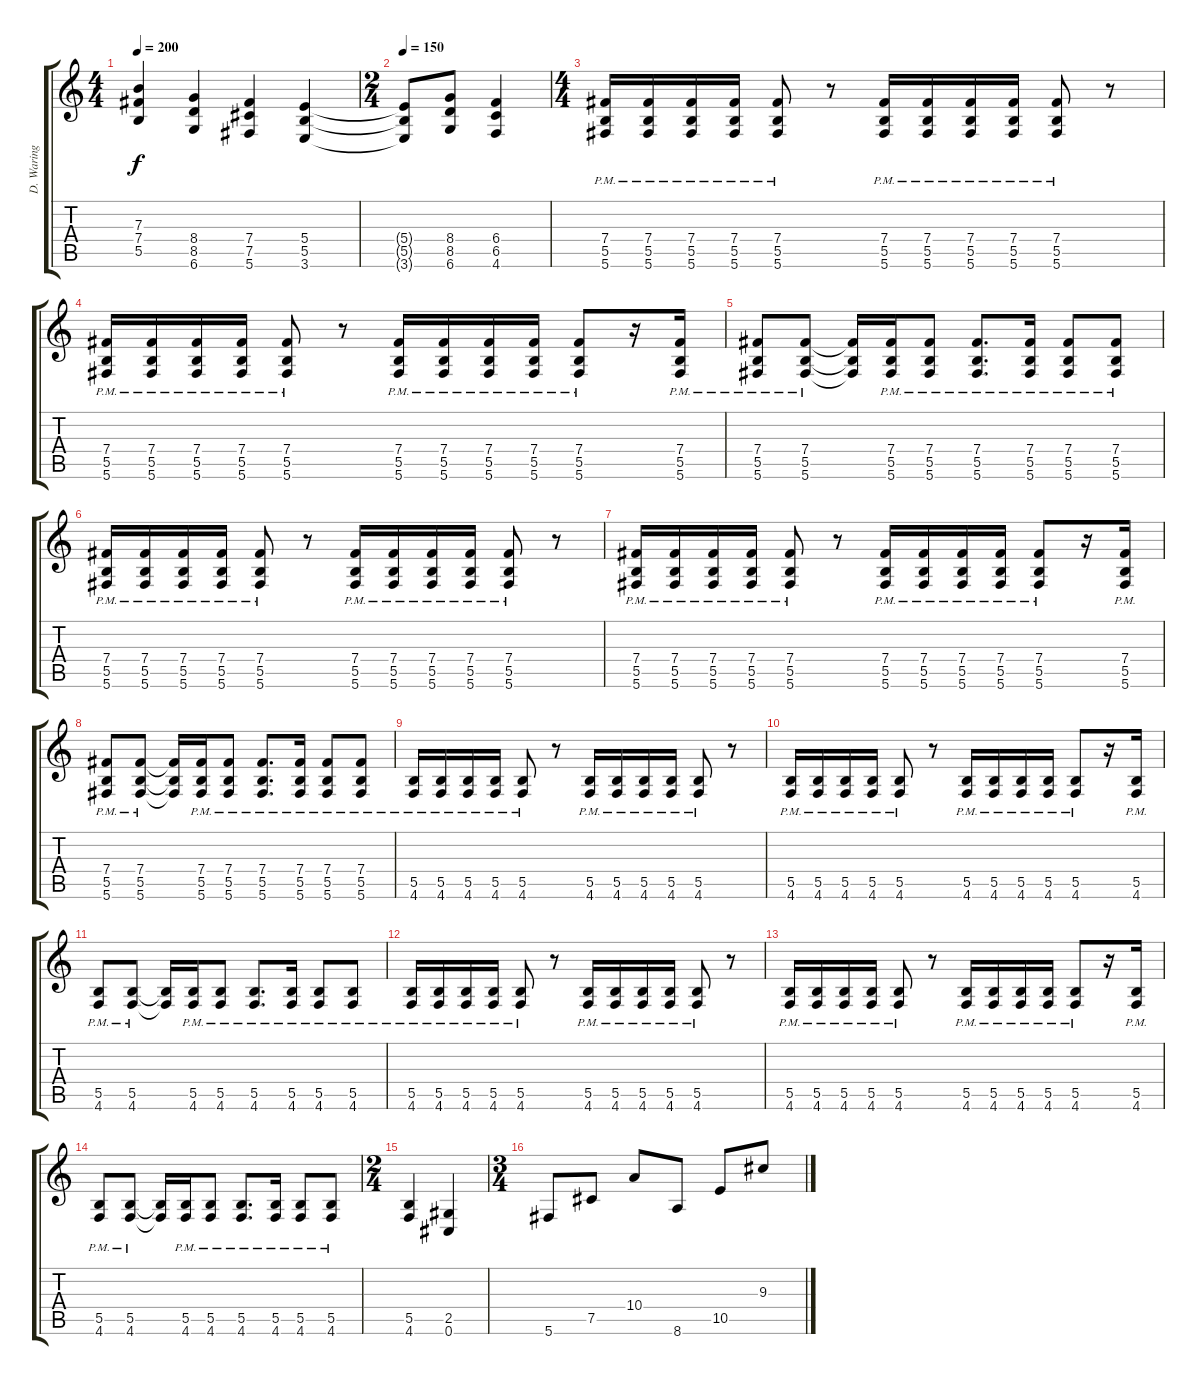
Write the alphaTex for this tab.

\track ("D. Waring Gtr." "D. Waring ") {instrument distortionguitar}
\staff {score tabs}
\tuning (Db4 Ab3 E3 B2 Gb2 Db2) {hide}
\ts (4 4)
\tempo 200
\clef g2
\ks c
(7.3 7.4 5.5).4{dy f volume 16} (8.4 8.5 6.6).4 (7.4 7.5 5.6).4 (5.4 5.5 3.6).4 |
\ts (2 4)
\tempo 150
(5.4{t} 5.5{t} 3.6{t}).8 (8.4 8.5 6.6).8 (6.4 6.5 4.6).4 |
\ts (4 4)
(7.4{pm} 5.5{pm} 5.6{pm}).16 (7.4{pm} 5.5{pm} 5.6{pm}).16 (7.4{pm} 5.5{pm} 5.6{pm}).16 (7.4{pm} 5.5{pm} 5.6{pm}).16 (7.4{pm} 5.5{pm} 5.6{pm}).8 r.8 (7.4{pm} 5.5{pm} 5.6{pm}).16 (7.4{pm} 5.5{pm} 5.6{pm}).16 (7.4{pm} 5.5{pm} 5.6{pm}).16 (7.4{pm} 5.5{pm} 5.6{pm}).16 (7.4{pm} 5.5{pm} 5.6{pm}).8 r.8 |
(7.4{pm} 5.5{pm} 5.6{pm}).16 (7.4{pm} 5.5{pm} 5.6{pm}).16 (7.4{pm} 5.5{pm} 5.6{pm}).16 (7.4{pm} 5.5{pm} 5.6{pm}).16 (7.4{pm} 5.5{pm} 5.6{pm}).8 r.8 (7.4{pm} 5.5{pm} 5.6{pm}).16 (7.4{pm} 5.5{pm} 5.6{pm}).16 (7.4{pm} 5.5{pm} 5.6{pm}).16 (7.4{pm} 5.5{pm} 5.6{pm}).16 (7.4{pm} 5.5{pm} 5.6{pm}).8 r.16 (7.4{pm} 5.5{pm} 5.6{pm}).16 |
(7.4{pm} 5.5{pm} 5.6{pm}).8 (7.4{pm} 5.5{pm} 5.6{pm}).8 (7.4{t} 5.5{t} 5.6{t}).16 (7.4{pm} 5.5{pm} 5.6{pm}).16 (7.4{pm} 5.5{pm} 5.6{pm}).8 (7.4{pm} 5.5{pm} 5.6{pm}).8{d} (7.4{pm} 5.5{pm} 5.6{pm}).16 (7.4{pm} 5.5{pm} 5.6{pm}).8 (7.4{pm} 5.5{pm} 5.6{pm}).8 |
(7.4{pm} 5.5{pm} 5.6{pm}).16 (7.4{pm} 5.5{pm} 5.6{pm}).16 (7.4{pm} 5.5{pm} 5.6{pm}).16 (7.4{pm} 5.5{pm} 5.6{pm}).16 (7.4{pm} 5.5{pm} 5.6{pm}).8 r.8 (7.4{pm} 5.5{pm} 5.6{pm}).16 (7.4{pm} 5.5{pm} 5.6{pm}).16 (7.4{pm} 5.5{pm} 5.6{pm}).16 (7.4{pm} 5.5{pm} 5.6{pm}).16 (7.4{pm} 5.5{pm} 5.6{pm}).8 r.8 |
(7.4{pm} 5.5{pm} 5.6{pm}).16 (7.4{pm} 5.5{pm} 5.6{pm}).16 (7.4{pm} 5.5{pm} 5.6{pm}).16 (7.4{pm} 5.5{pm} 5.6{pm}).16 (7.4{pm} 5.5{pm} 5.6{pm}).8 r.8 (7.4{pm} 5.5{pm} 5.6{pm}).16 (7.4{pm} 5.5{pm} 5.6{pm}).16 (7.4{pm} 5.5{pm} 5.6{pm}).16 (7.4{pm} 5.5{pm} 5.6{pm}).16 (7.4{pm} 5.5{pm} 5.6{pm}).8 r.16 (7.4{pm} 5.5{pm} 5.6{pm}).16 |
(7.4{pm} 5.5{pm} 5.6{pm}).8 (7.4{pm} 5.5{pm} 5.6{pm}).8 (7.4{t} 5.5{t} 5.6{t}).16 (7.4{pm} 5.5{pm} 5.6{pm}).16 (7.4{pm} 5.5{pm} 5.6{pm}).8 (7.4{pm} 5.5{pm} 5.6{pm}).8{d} (7.4{pm} 5.5{pm} 5.6{pm}).16 (7.4{pm} 5.5{pm} 5.6{pm}).8 (7.4{pm} 5.5{pm} 5.6{pm}).8 |
(5.5{pm} 4.6{pm}).16 (5.5{pm} 4.6{pm}).16 (5.5{pm} 4.6{pm}).16 (5.5{pm} 4.6{pm}).16 (5.5{pm} 4.6{pm}).8 r.8 (5.5{pm} 4.6{pm}).16 (5.5{pm} 4.6{pm}).16 (5.5{pm} 4.6{pm}).16 (5.5{pm} 4.6{pm}).16 (5.5{pm} 4.6{pm}).8 r.8 |
(5.5{pm} 4.6{pm}).16 (5.5{pm} 4.6{pm}).16 (5.5{pm} 4.6{pm}).16 (5.5{pm} 4.6{pm}).16 (5.5{pm} 4.6{pm}).8 r.8 (5.5{pm} 4.6{pm}).16 (5.5{pm} 4.6{pm}).16 (5.5{pm} 4.6{pm}).16 (5.5{pm} 4.6{pm}).16 (5.5{pm} 4.6{pm}).8 r.16 (5.5{pm} 4.6{pm}).16 |
(5.5{pm} 4.6{pm}).8 (5.5{pm} 4.6{pm}).8 (5.5{t} 4.6{t}).16 (5.5{pm} 4.6{pm}).16 (5.5{pm} 4.6{pm}).8 (5.5{pm} 4.6{pm}).8{d} (5.5{pm} 4.6{pm}).16 (5.5{pm} 4.6{pm}).8 (5.5{pm} 4.6{pm}).8 |
(5.5{pm} 4.6{pm}).16 (5.5{pm} 4.6{pm}).16 (5.5{pm} 4.6{pm}).16 (5.5{pm} 4.6{pm}).16 (5.5{pm} 4.6{pm}).8 r.8 (5.5{pm} 4.6{pm}).16 (5.5{pm} 4.6{pm}).16 (5.5{pm} 4.6{pm}).16 (5.5{pm} 4.6{pm}).16 (5.5{pm} 4.6{pm}).8 r.8 |
(5.5{pm} 4.6{pm}).16 (5.5{pm} 4.6{pm}).16 (5.5{pm} 4.6{pm}).16 (5.5{pm} 4.6{pm}).16 (5.5{pm} 4.6{pm}).8 r.8 (5.5{pm} 4.6{pm}).16 (5.5{pm} 4.6{pm}).16 (5.5{pm} 4.6{pm}).16 (5.5{pm} 4.6{pm}).16 (5.5{pm} 4.6{pm}).8 r.16 (5.5{pm} 4.6{pm}).16 |
(5.5{pm} 4.6{pm}).8 (5.5{pm} 4.6{pm}).8 (5.5{t} 4.6{t}).16 (5.5{pm} 4.6{pm}).16 (5.5{pm} 4.6{pm}).8 (5.5{pm} 4.6{pm}).8{d} (5.5{pm} 4.6{pm}).16 (5.5{pm} 4.6{pm}).8 (5.5{pm} 4.6{pm}).8 |
\ts (2 4)
(5.5 4.6).4 (2.5 0.6).4 |
\ts (3 4)
5.6.8 7.5.8 10.4.8 8.6.8 10.5.8 9.3.8
